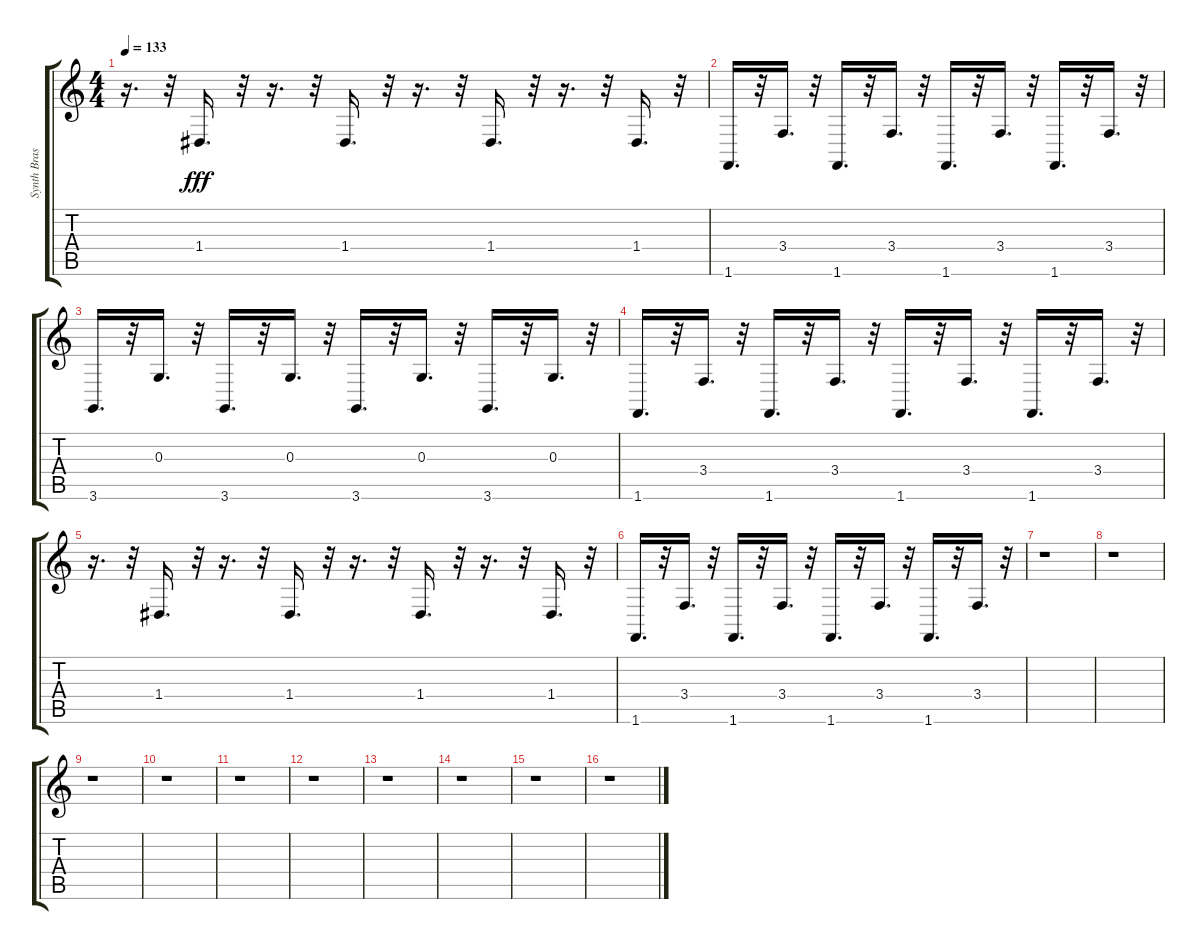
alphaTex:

\track ("Synth Brass1" "Synth Bras") {instrument synthbrass1}
\staff {score tabs}
\tuning (E4 B3 G3 D3 A2 E2) {hide}
\ts (4 4)
\tempo 133
\clef g2
\ks c
r.16{d dy fff} r.32 1.4.16{d} r.32 r.16{d} r.32 1.4.16{d} r.32 r.16{d} r.32 1.4.16{d} r.32 r.16{d} r.32 1.4.16{d} r.32 |
1.6.16{d} r.32 3.4.16{d} r.32 1.6.16{d} r.32 3.4.16{d} r.32 1.6.16{d} r.32 3.4.16{d} r.32 1.6.16{d} r.32 3.4.16{d} r.32 |
3.6.16{d} r.32 0.3.16{d} r.32 3.6.16{d} r.32 0.3.16{d} r.32 3.6.16{d} r.32 0.3.16{d} r.32 3.6.16{d} r.32 0.3.16{d} r.32 |
1.6.16{d} r.32 3.4.16{d} r.32 1.6.16{d} r.32 3.4.16{d} r.32 1.6.16{d} r.32 3.4.16{d} r.32 1.6.16{d} r.32 3.4.16{d} r.32 |
r.16{d} r.32 1.4.16{d} r.32 r.16{d} r.32 1.4.16{d} r.32 r.16{d} r.32 1.4.16{d} r.32 r.16{d} r.32 1.4.16{d} r.32 |
1.6.16{d} r.32 3.4.16{d} r.32 1.6.16{d} r.32 3.4.16{d} r.32 1.6.16{d} r.32 3.4.16{d} r.32 1.6.16{d} r.32 3.4.16{d} r.32 |
r.1 |
r.1 |
r.1 |
r.1 |
r.1 |
r.1 |
r.1 |
r.1 |
r.1 |
r.1
